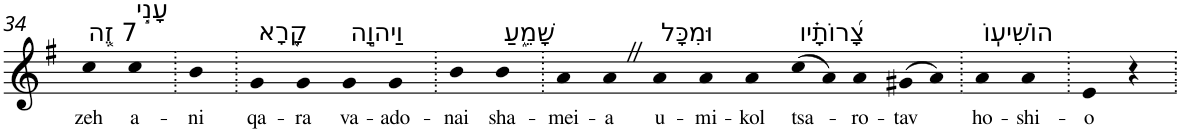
**kern	**text
*part1	*part1
*staff1	*staff1
*I"Piano	*
*I'Pno	*
!!LO:PB:g=z
*clefG2	*
*k[f#]	*
*G:	*
=34	=34
!LO:TX:a:t=7 זֶ֤ה	!
!	!LO:LY:b
4cc	zeh
!LO:TX:a:t=עָנִ֣י	!
!	!LO:LY:b
4cc	a-
=35.	=35.
!	!LO:LY:b
4b	-ni
=36.	=36.
!LO:TX:a:t=קָ֭רָא	!
!	!LO:LY:b
4g	qa-
!	!LO:LY:b
4g	-ra
!LO:TX:a:t=וַיהוָ֣ה	!
!	!LO:LY:b
4g	va-
!	!LO:LY:b
4g	-ado-
=37.	=37.
!	!LO:LY:b
4b	-nai
!LO:TX:a:t=שָׁמֵ֑עַ	!
!	!LO:LY:b
4b	sha-
=38.	=38.
!	!LO:LY:b
4a	-mei-
!	!LO:LY:b
4aZ	-a
!LO:TX:a:t=וּמִכָּל	!
!	!LO:LY:b
4a	u-
!	!LO:LY:b
4a	-mi-
!	!LO:LY:b
4a	-kol
!LO:TX:a:t=צָ֝רוֹתָ֗יו	!
!	!LO:LY:b
(>8cc	tsa-
8a)	.
!	!LO:LY:b
4a	-ro-
!	!LO:LY:b
(>8g#X	-tav
8a)	.
=39.	=39.
!LO:TX:a:t=הוֹשִׁיעֽוֹ	!
!	!LO:LY:b
4a	ho-
!	!LO:LY:b
4a	-shi-
=40.	=40.
!	!LO:LY:b
4e	-o
4r	.
=.	=.
*-	*-
